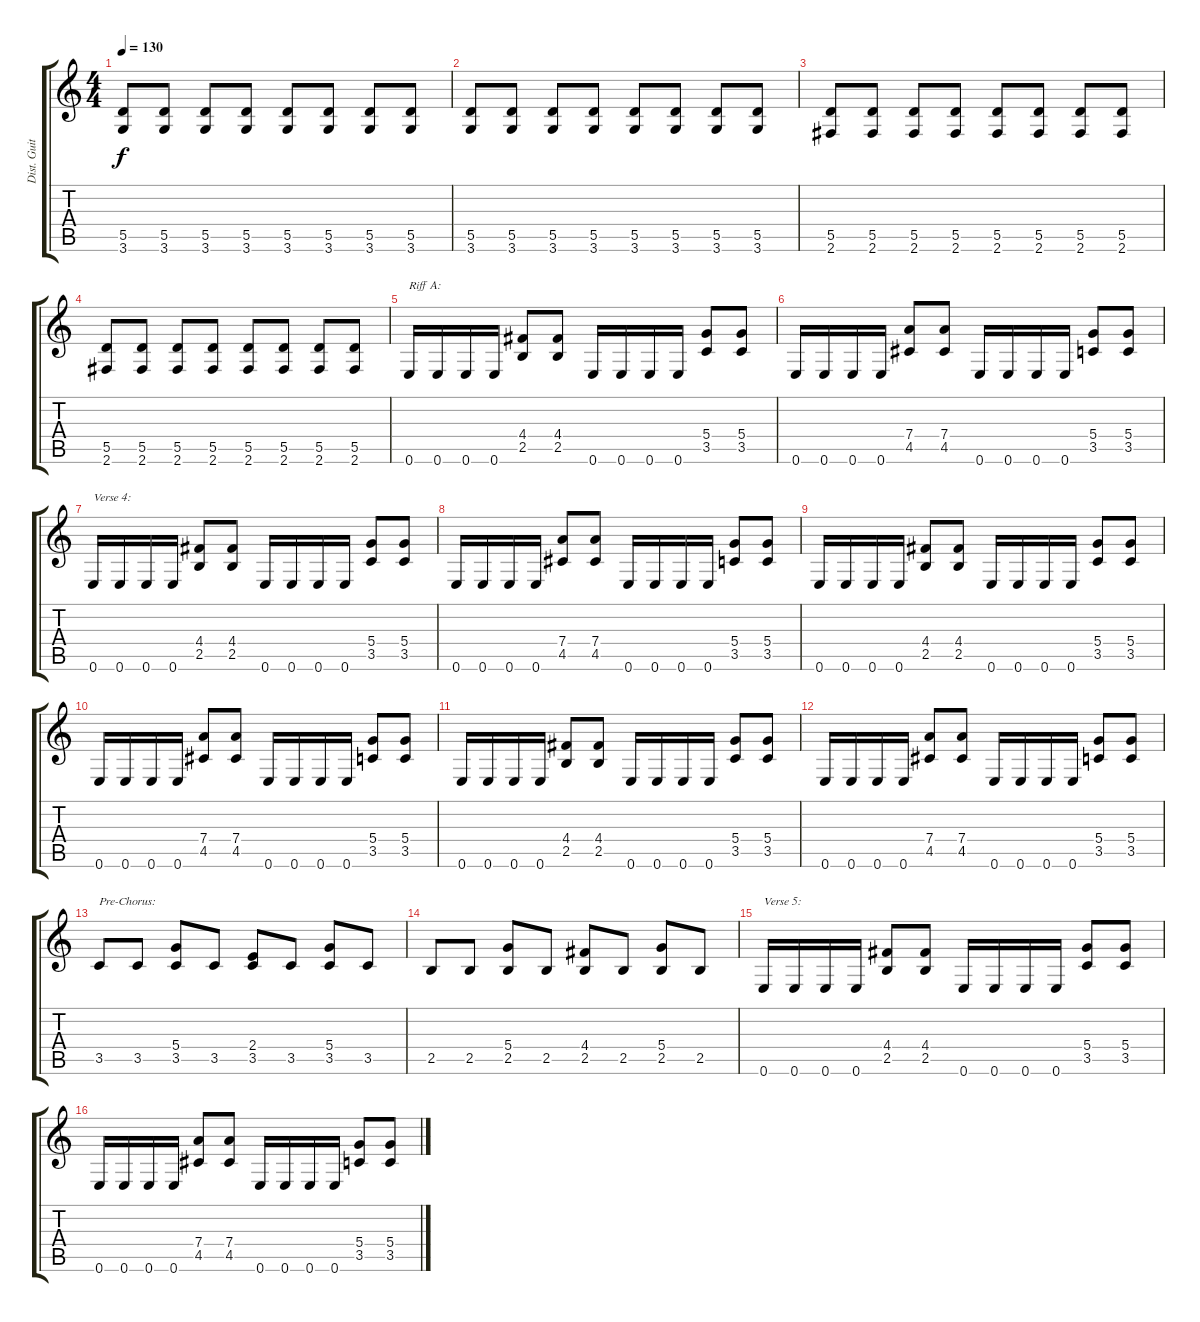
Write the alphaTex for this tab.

\track ("Dist. Guitar 1" "Dist. Guit") {instrument distortionguitar}
\staff {score tabs}
\tuning (E4 B3 G3 D3 A2 E2) {hide}
\ts (4 4)
\tempo 130
\clef g2
\ks c
(5.5 3.6).8{dy f} (5.5 3.6).8 (5.5 3.6).8 (5.5 3.6).8 (5.5 3.6).8 (5.5 3.6).8 (5.5 3.6).8 (5.5 3.6).8 |
(5.5 3.6).8 (5.5 3.6).8 (5.5 3.6).8 (5.5 3.6).8 (5.5 3.6).8 (5.5 3.6).8 (5.5 3.6).8 (5.5 3.6).8 |
(5.5 2.6).8 (5.5 2.6).8 (5.5 2.6).8 (5.5 2.6).8 (5.5 2.6).8 (5.5 2.6).8 (5.5 2.6).8 (5.5 2.6).8 |
(5.5 2.6).8 (5.5 2.6).8 (5.5 2.6).8 (5.5 2.6).8 (5.5 2.6).8 (5.5 2.6).8 (5.5 2.6).8 (5.5 2.6).8 |
0.6.16{txt "Riff A:"} 0.6.16 0.6.16 0.6.16 (4.4 2.5).8 (4.4 2.5).8 0.6.16 0.6.16 0.6.16 0.6.16 (5.4 3.5).8 (5.4 3.5).8 |
0.6.16 0.6.16 0.6.16 0.6.16 (7.4 4.5).8 (7.4 4.5).8 0.6.16 0.6.16 0.6.16 0.6.16 (5.4 3.5).8 (5.4 3.5).8 |
0.6.16{txt "Verse 4:"} 0.6.16 0.6.16 0.6.16 (4.4 2.5).8 (4.4 2.5).8 0.6.16 0.6.16 0.6.16 0.6.16 (5.4 3.5).8 (5.4 3.5).8 |
0.6.16 0.6.16 0.6.16 0.6.16 (7.4 4.5).8 (7.4 4.5).8 0.6.16 0.6.16 0.6.16 0.6.16 (5.4 3.5).8 (5.4 3.5).8 |
0.6.16 0.6.16 0.6.16 0.6.16 (4.4 2.5).8 (4.4 2.5).8 0.6.16 0.6.16 0.6.16 0.6.16 (5.4 3.5).8 (5.4 3.5).8 |
0.6.16 0.6.16 0.6.16 0.6.16 (7.4 4.5).8 (7.4 4.5).8 0.6.16 0.6.16 0.6.16 0.6.16 (5.4 3.5).8 (5.4 3.5).8 |
0.6.16 0.6.16 0.6.16 0.6.16 (4.4 2.5).8 (4.4 2.5).8 0.6.16 0.6.16 0.6.16 0.6.16 (5.4 3.5).8 (5.4 3.5).8 |
0.6.16 0.6.16 0.6.16 0.6.16 (7.4 4.5).8 (7.4 4.5).8 0.6.16 0.6.16 0.6.16 0.6.16 (5.4 3.5).8 (5.4 3.5).8 |
3.5.8{txt "Pre-Chorus:"} 3.5.8 (5.4 3.5).8 3.5.8 (2.4 3.5).8 3.5.8 (5.4 3.5).8 3.5.8 |
2.5.8 2.5.8 (5.4 2.5).8 2.5.8 (4.4 2.5).8 2.5.8 (5.4 2.5).8 2.5.8 |
0.6.16{txt "Verse 5:"} 0.6.16 0.6.16 0.6.16 (4.4 2.5).8 (4.4 2.5).8 0.6.16 0.6.16 0.6.16 0.6.16 (5.4 3.5).8 (5.4 3.5).8 |
0.6.16 0.6.16 0.6.16 0.6.16 (7.4 4.5).8 (7.4 4.5).8 0.6.16 0.6.16 0.6.16 0.6.16 (5.4 3.5).8 (5.4 3.5).8
